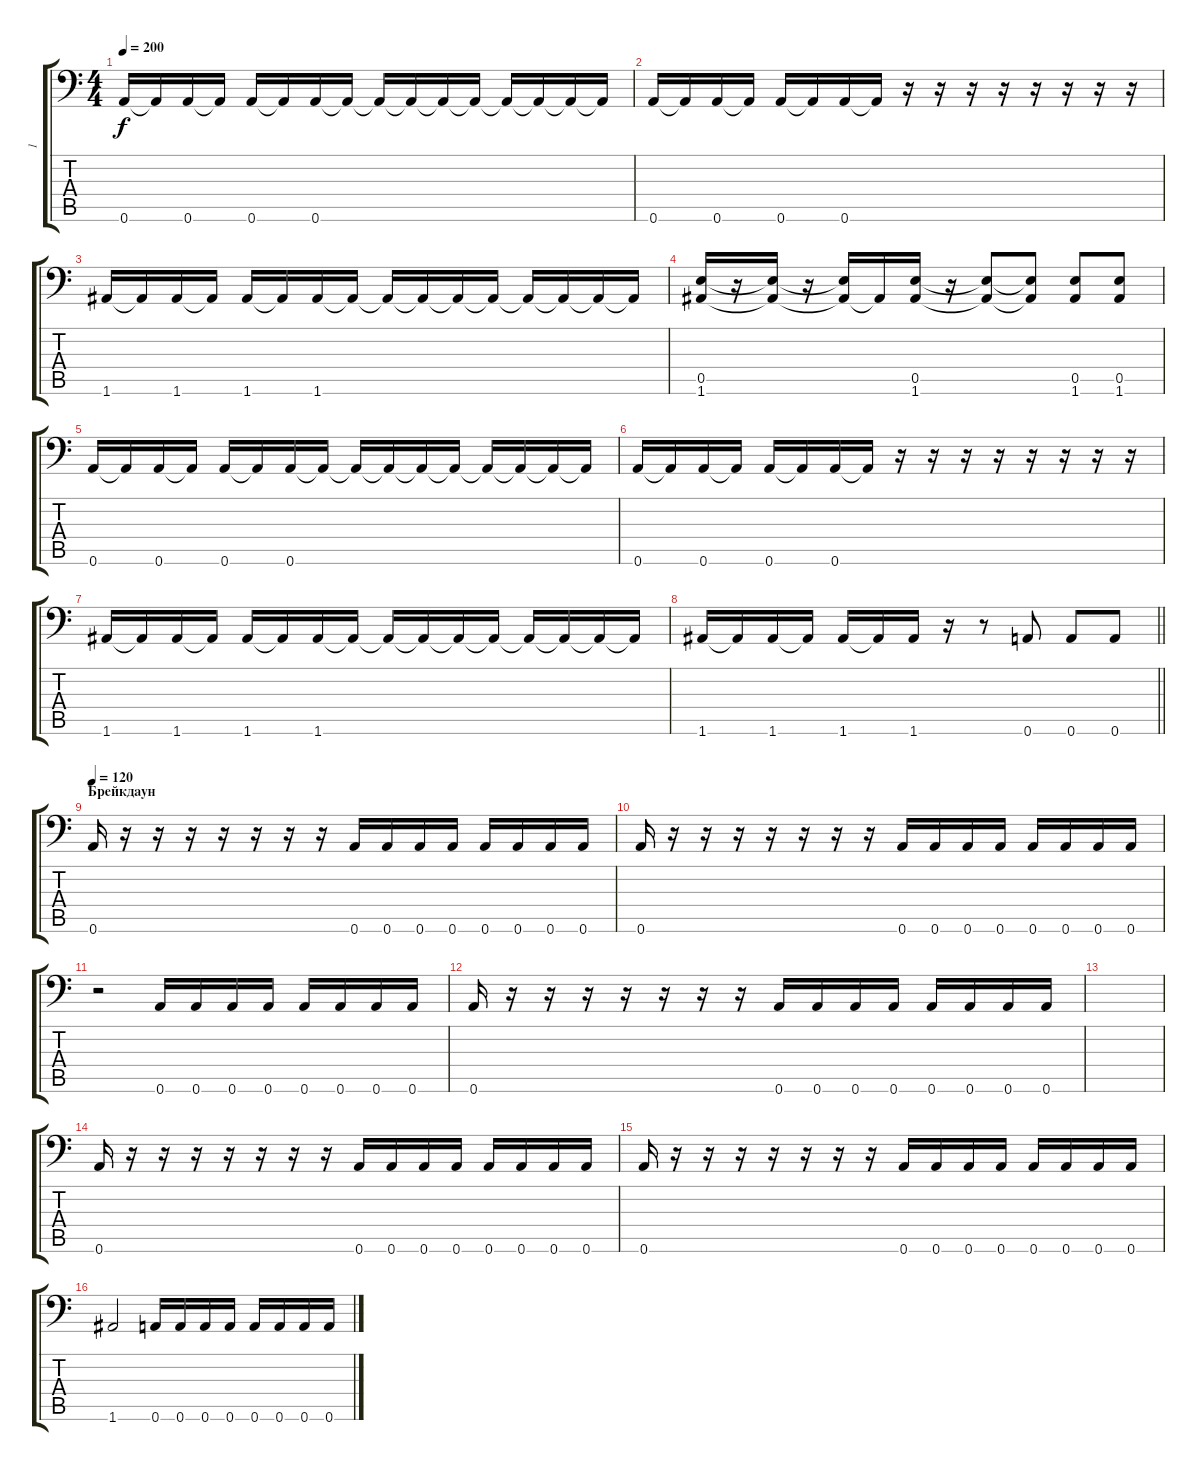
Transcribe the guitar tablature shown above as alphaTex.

\track ("1" "1") {instrument distortionguitar}
\staff {score tabs}
\tuning (B3 Gb3 D3 A2 E2 A1) {hide}
\ts (4 4)
\tempo 200
\clef f4
\ks c
0.6.16{dy f} 0.6{t}.16 0.6.16 0.6{t}.16 0.6.16 0.6{t}.16 0.6.16 0.6{t}.16 0.6{t}.16 0.6{t}.16 0.6{t}.16 0.6{t}.16 0.6{t}.16 0.6{t}.16 0.6{t}.16 0.6{t}.16 |
0.6.16 0.6{t}.16 0.6.16 0.6{t}.16 0.6.16 0.6{t}.16 0.6.16 0.6{t}.16 r.16 r.16 r.16 r.16 r.16 r.16 r.16 r.16 |
1.6.16 1.6{t}.16 1.6.16 1.6{t}.16 1.6.16 1.6{t}.16 1.6.16 1.6{t}.16 1.6{t}.16 1.6{t}.16 1.6{t}.16 1.6{t}.16 1.6{t}.16 1.6{t}.16 1.6{t}.16 1.6{t}.16 |
(0.5 1.6).16 r.16 (0.5{t} 1.6{t}).16 r.16 (0.5{t} 1.6{t}).16 1.6{t}.16 (0.5 1.6).16 r.16 (0.5{t} 1.6{t}).8 (0.5{t} 1.6{t}).8 (0.5 1.6).8 (0.5 1.6).8 |
0.6.16 0.6{t}.16 0.6.16 0.6{t}.16 0.6.16 0.6{t}.16 0.6.16 0.6{t}.16 0.6{t}.16 0.6{t}.16 0.6{t}.16 0.6{t}.16 0.6{t}.16 0.6{t}.16 0.6{t}.16 0.6{t}.16 |
0.6.16 0.6{t}.16 0.6.16 0.6{t}.16 0.6.16 0.6{t}.16 0.6.16 0.6{t}.16 r.16 r.16 r.16 r.16 r.16 r.16 r.16 r.16 |
1.6.16 1.6{t}.16 1.6.16 1.6{t}.16 1.6.16 1.6{t}.16 1.6.16 1.6{t}.16 1.6{t}.16 1.6{t}.16 1.6{t}.16 1.6{t}.16 1.6{t}.16 1.6{t}.16 1.6{t}.16 1.6{t}.16 |
\barLineRight lightlight
1.6.16 1.6{t}.16 1.6.16 1.6{t}.16 1.6.16 1.6{t}.16 1.6.16 r.16 r.8 0.6.8 0.6.8 0.6.8 |
\section ("" "Брейкдаун")
\tempo 120
0.6.16 r.16 r.16 r.16 r.16 r.16 r.16 r.16 0.6.16 0.6.16 0.6.16 0.6.16 0.6.16 0.6.16 0.6.16 0.6.16 |
0.6.16 r.16 r.16 r.16 r.16 r.16 r.16 r.16 0.6.16 0.6.16 0.6.16 0.6.16 0.6.16 0.6.16 0.6.16 0.6.16 |
r.2 0.6.16 0.6.16 0.6.16 0.6.16 0.6.16 0.6.16 0.6.16 0.6.16 |
0.6.16 r.16 r.16 r.16 r.16 r.16 r.16 r.16 0.6.16 0.6.16 0.6.16 0.6.16 0.6.16 0.6.16 0.6.16 0.6.16 |
|
0.6.16 r.16 r.16 r.16 r.16 r.16 r.16 r.16 0.6.16 0.6.16 0.6.16 0.6.16 0.6.16 0.6.16 0.6.16 0.6.16 |
0.6.16 r.16 r.16 r.16 r.16 r.16 r.16 r.16 0.6.16 0.6.16 0.6.16 0.6.16 0.6.16 0.6.16 0.6.16 0.6.16 |
1.6.2 0.6.16 0.6.16 0.6.16 0.6.16 0.6.16 0.6.16 0.6.16 0.6.16
